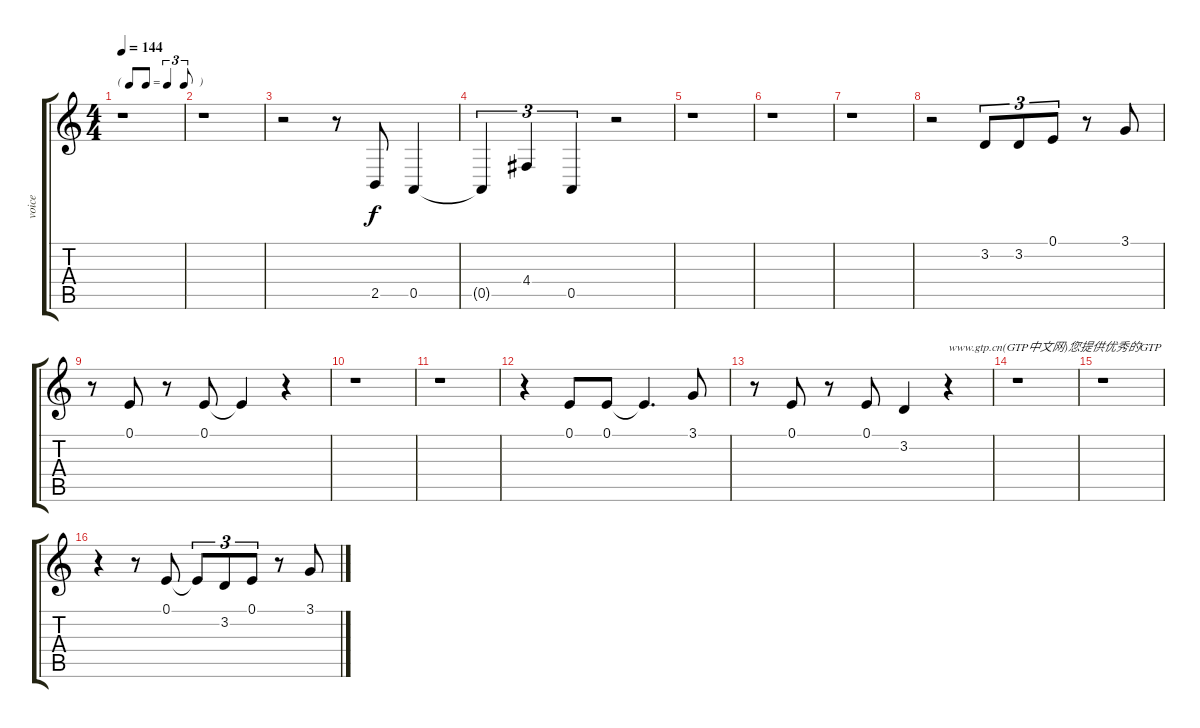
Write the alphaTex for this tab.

\track ("voice" "voice") {instrument pad3polysynth}
\staff {score tabs}
\tuning (E4 B3 G3 D3 A2 E2) {hide}
\ts (4 4)
\tf triplet8th
\tempo 144
\clef g2
\ks c
r.1{dy f} |
r.1 |
r.2 r.8 2.5.8 0.5.4 |
0.5{t}.4{tu (3 2)} 4.4.4{tu (3 2)} 0.5.4{tu (3 2)} r.2 |
r.1 |
r.1 |
r.1 |
r.2 3.2.8{tu (3 2)} 3.2.8{tu (3 2)} 0.1.8{tu (3 2)} r.8 3.1.8 |
r.8 0.1.8 r.8 0.1.8 0.1{t}.4 r.4 |
r.1 |
r.1 |
r.4 0.1.8 0.1.8 0.1{t}.4{d} 3.1.8 |
r.8 0.1.8 r.8 0.1.8 3.2.4 r.4{txt "www.gtp.cn(GTP中文网)您提供优秀的GTP"} |
r.1 |
r.1 |
r.4 r.8 0.1.8 0.1{t}.8{tu (3 2)} 3.2.8{tu (3 2)} 0.1.8{tu (3 2)} r.8 3.1.8
